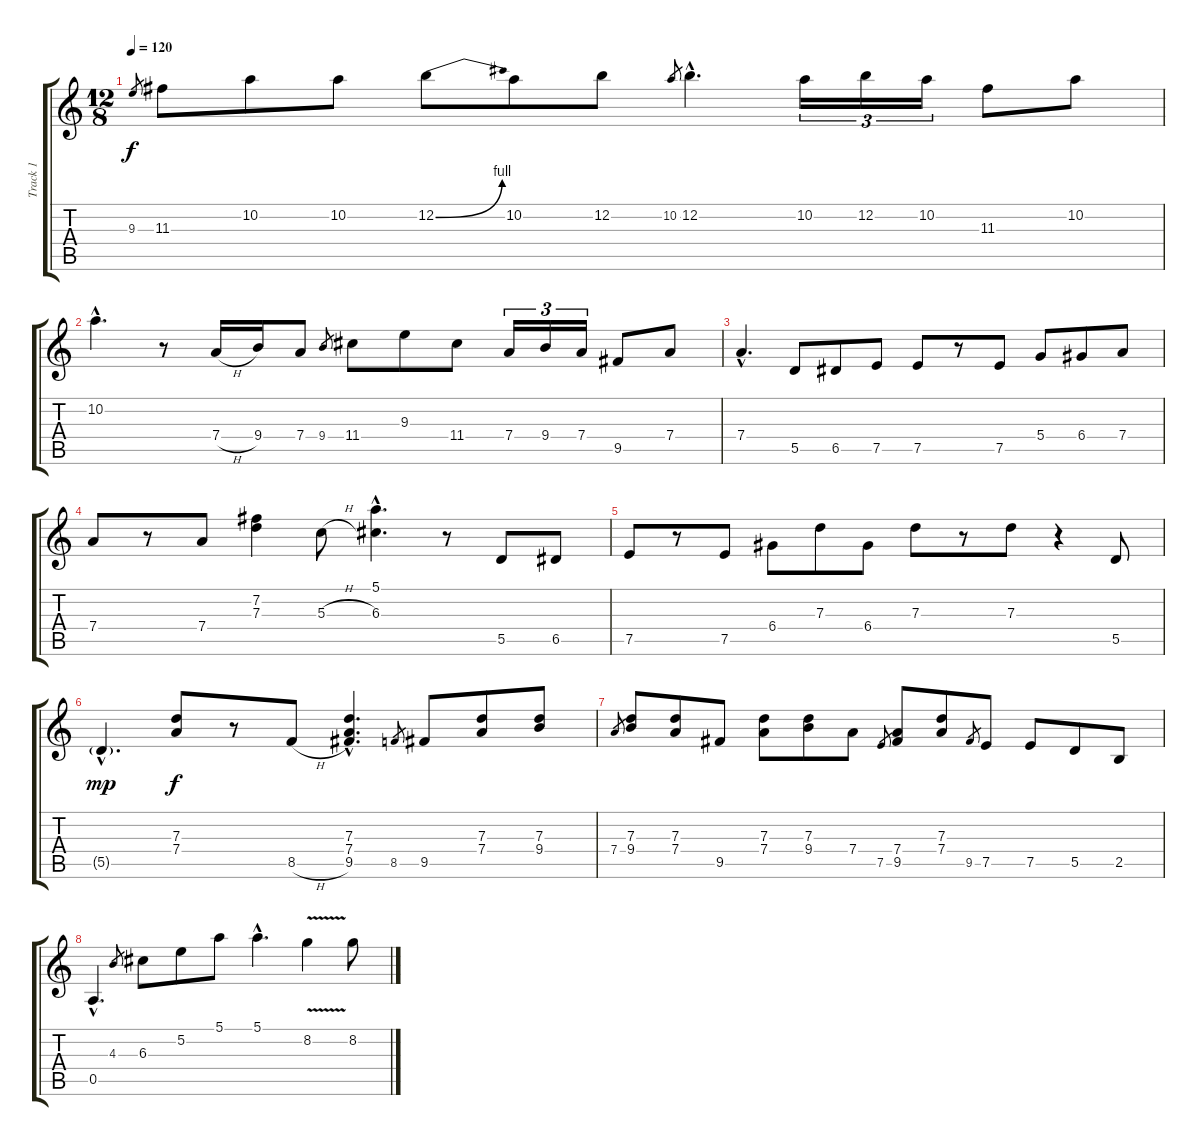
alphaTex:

\track ("Track 1" "Track 1") {instrument electricguitarclean}
\staff {score tabs}
\tuning (E4 B3 G3 D3 A2 E2) {hide}
\ts (12 8)
\tempo 120
\clef g2
\ks c
9.3.8{gr dy f} 11.3.8 10.2.8 10.2.8 12.2{be (bend 0 0 60 4)}.8 10.2.8 12.2.8 10.2.8{gr} 12.2{hac}.4{d} 10.2.16{tu (3 2)} 12.2.16{tu (3 2)} 10.2.16{tu (3 2)} 11.3.8 10.2.8 |
10.2{hac}.4{d} r.8 7.4{h}.16 9.4.16 7.4.8 9.4.8{gr} 11.4.8 9.3.8 11.4.8 7.4.16{tu (3 2)} 9.4.16{tu (3 2)} 7.4.16{tu (3 2)} 9.5.8 7.4.8 |
7.4{hac}.4{d} 5.5.8 6.5.8 7.5.8 7.5.8 r.8 7.5.8 5.4.8 6.4.8 7.4.8 |
7.4.8 r.8 7.4.8 (7.2 7.3).4 5.3{h}.8 (5.1{hac} 6.3{hac}).4{d} r.8 5.5.8 6.5.8 |
7.5.8 r.8 7.5.8 6.4.8 7.3.8 6.4.8 7.3.8 r.8 7.3.8 r.4 5.5.8 |
5.5{g hac}.4{d dy mp} (7.3 7.4).8{dy f} r.8 8.5{h}.8 (7.3{hac} 7.4{hac} 9.5{hac}).4{d} 8.5.8{gr} 9.5.8 (7.3 7.4).8 (7.3 9.4).8 |
7.4.8{gr} (7.3 9.4).8 (7.3 7.4).8 9.5.8 (7.3 7.4).8 (7.3 9.4).8 7.4.8 7.5.8{gr} (7.4 9.5).8 (7.3 7.4).8 9.5.8{gr} 7.5.8 7.5.8 5.5.8 2.5.8 |
0.5{hac}.4{d} 4.3.8{gr} 6.3.8 5.2.8 5.1.8 5.1{hac}.4{d} 8.2{v}.4 8.2.8
